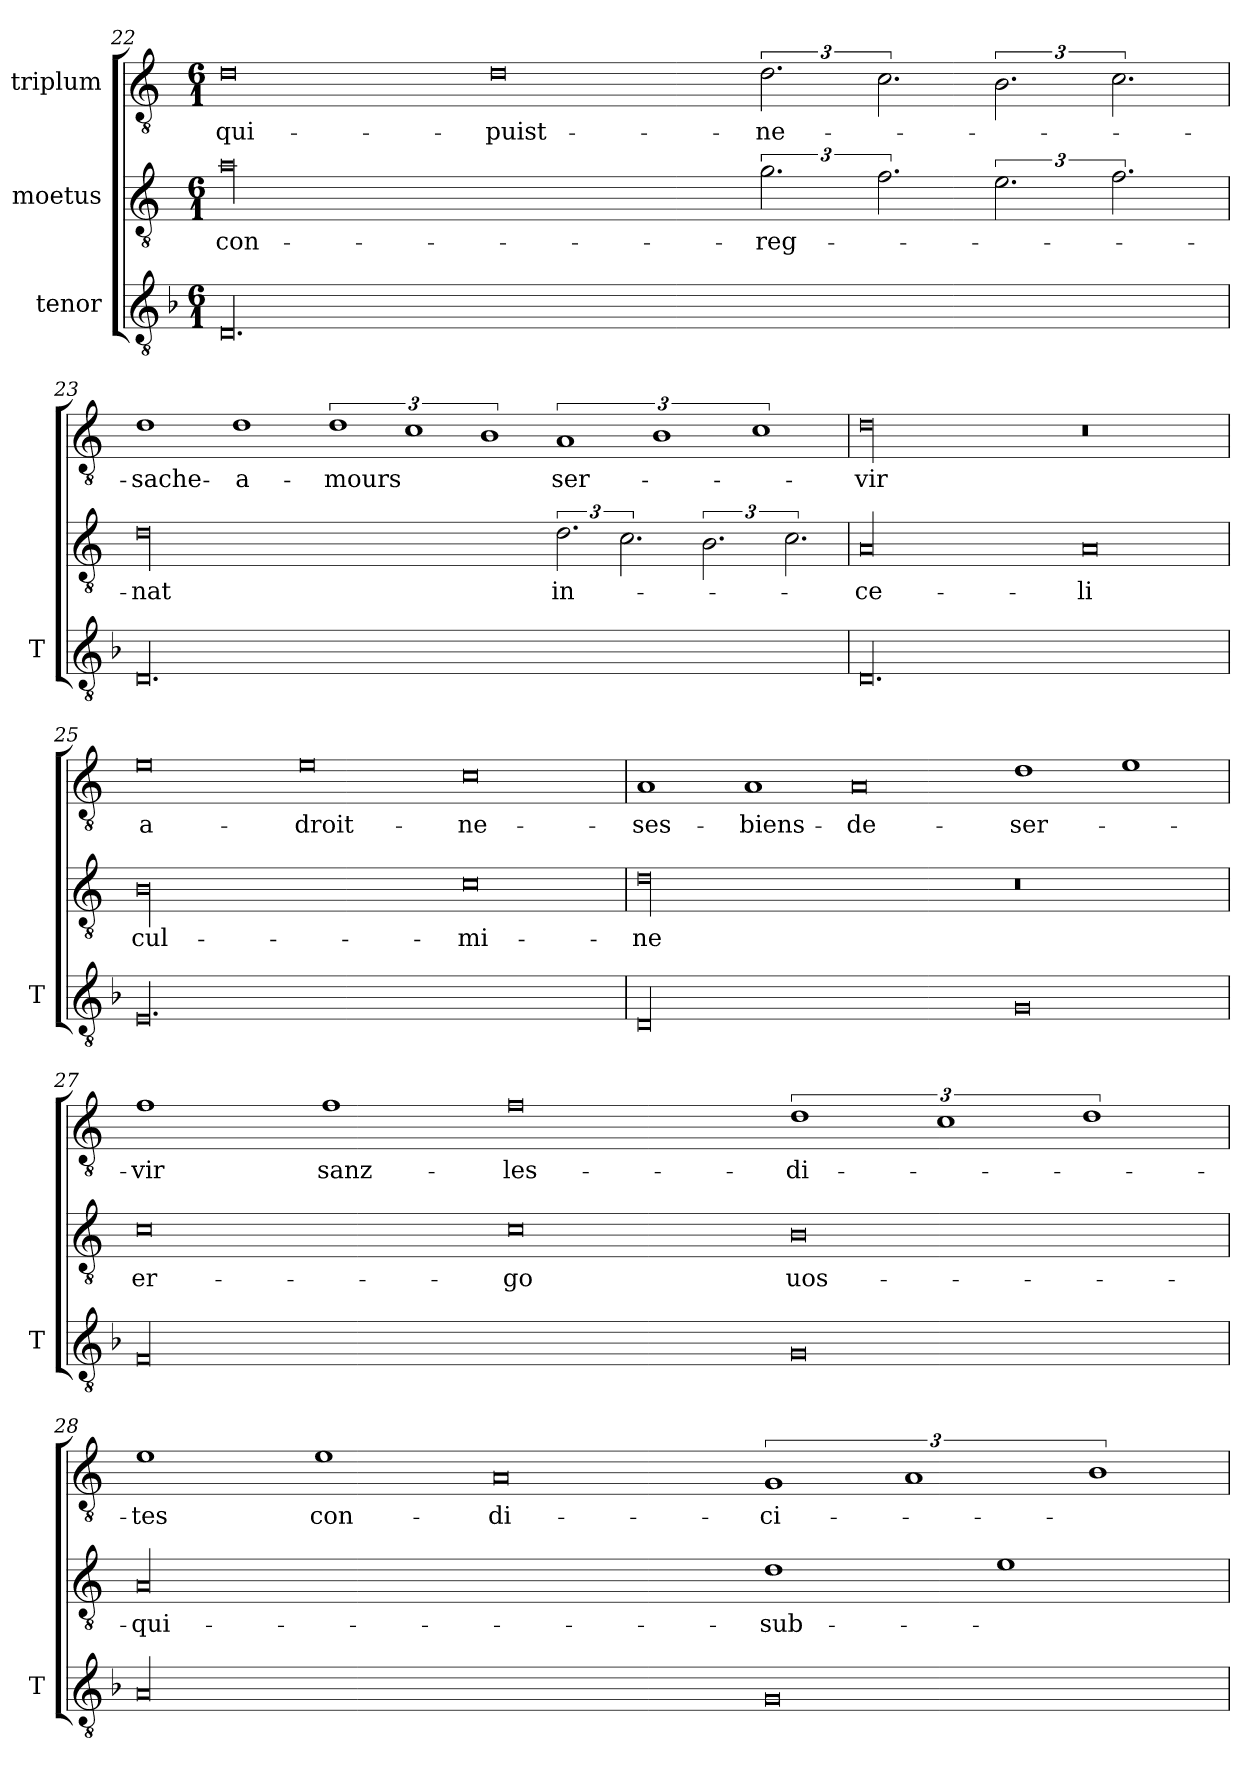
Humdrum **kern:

**kern	**kern	**text	**kern	**text
*part3	*part2	*part2	*part1	*part1
*staff3	*staff2	*staff2	*staff1	*staff1
*I"tenor	*I"moetus	*	*I"triplum	*
*I'T	*	*	*	*
*clefGv2	*clefGv2	*	*clefGv2	*
*k[b-]	*k[]	*	*k[]	*
*F:	*C:	*	*C:	*
*M6/1	*M6/1	*	*M6/1	*
=22	=22	=22	=22	=22
00.D/	00a\	con-	0d\	qui-
.	.	.	0d\	puist-
.	3.g\	-reg-	3.d\	ne-
.	3.f\	.	3.c\	.
.	3.e\	.	3.B\	.
.	3.f\	.	3.c\	.
!!LO:PB:g=z
=23	=23	=23	=23	=23
00.D/	00d\	-nat	1d\	sache-
.	.	.	1d\	a-
.	.	.	3%2d\	-mours
.	.	.	3%2c\	.
.	.	.	3%2B\	.
.	3.d\	in-	3%2A/	ser-
.	3.c\	.	.	.
.	.	.	3%2B\	.
.	3.B\	.	.	.
.	.	.	3%2c\	.
.	3.c\	.	.	.
=24	=24	=24	=24	=24
00.D/	00A/	ce-	00d\	-vir
.	0A/	-li	0r	.
=25	=25	=25	=25	=25
00.E/	00B\	cul-	0e\	a-
.	.	.	0e\	droit-
.	0c\	-mi-	0c\	ne-
=26	=26	=26	=26	=26
00D/	00d\	-ne	1A/	ses-
.	.	.	1A/	biens-
.	.	.	0A/	de-
0G/	0r	.	1d\	-ser-
.	.	.	1e\	.
=27	=27	=27	=27	=27
00F/	0c\	er-	1f\	-vir
.	.	.	1f\	sanz-
.	0c\	-go	0f\	les-
0G/	0B\	uos-	3%2d\	di-
.	.	.	3%2c\	.
.	.	.	3%2d\	.
=28	=28	=28	=28	=28
00A/	00A/	qui-	1e\	-tes
.	.	.	1e\	con-
.	.	.	0A/	-di-
0G/	1d\	sub-	3%2G/	-ci-
.	.	.	3%2A/	.
.	1e\	.	.	.
.	.	.	3%2B\	.
=	=	=	=	=
*-	*-	*-	*-	*-
